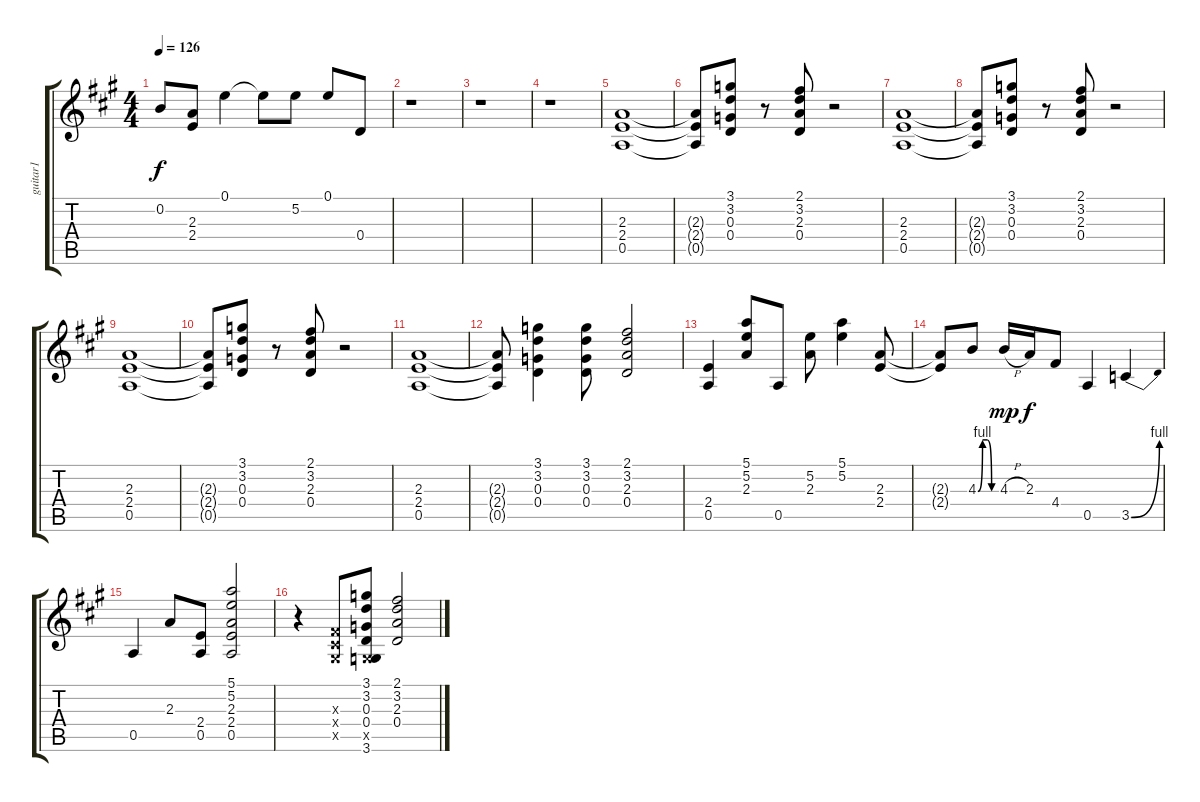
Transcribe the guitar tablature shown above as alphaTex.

\track ("guitar1" "guitar1") {instrument overdrivenguitar}
\staff {score tabs}
\tuning (E4 B3 G3 D3 A2 E2) {hide}
\ts (4 4)
\tempo 126
\clef g2
\ks a
0.2{t}.8{dy f} (2.3 2.4).8 0.1.4 0.1{t}.8 5.2.8 0.1.8 0.4.8 |
r.1 |
r.1 |
r.1 |
(2.3 2.4 0.5).1{balance 8} |
(2.3{t} 2.4{t} 0.5{t}).8 (3.1 3.2 0.3 0.4).8 r.8 (2.1 3.2 2.3 0.4).8 r.2 |
(2.3 2.4 0.5).1 |
(2.3{t} 2.4{t} 0.5{t}).8 (3.1 3.2 0.3 0.4).8 r.8 (2.1 3.2 2.3 0.4).8 r.2 |
(2.3 2.4 0.5).1 |
(2.3{t} 2.4{t} 0.5{t}).8 (3.1 3.2 0.3 0.4).8 r.8 (2.1 3.2 2.3 0.4).8 r.2 |
(2.3 2.4 0.5).1 |
(2.3{t} 2.4{t} 0.5{t}).8 (3.1 3.2 0.3 0.4).4 (3.1 3.2 0.3 0.4).8 (2.1 3.2 2.3 0.4).2 |
(2.4 0.5).4{balance 6} (5.1 5.2 2.3).8 0.5.8 (5.2 2.3).8 (5.1 5.2).4 (2.3 2.4).8 |
(2.3{t} 2.4{t}).8 4.3{be (custom 0 0 15 4 30 4 45 0 60 0)}.8 4.3{h}.16{dy mp} 2.3.16{dy f} 4.4.8 0.5.4 3.5{be (bend 0 0 60 4)}.4 |
0.5.4 2.3.8 (2.4 0.5).8 (5.1 5.2 2.3 2.4 0.5).2 |
r.4 (-1.3{x} -1.4{x} -1.5{x}).8 (3.1 3.2 0.3 0.4 -1.5{x} 3.6).8 (2.1 3.2 2.3 0.4).2
